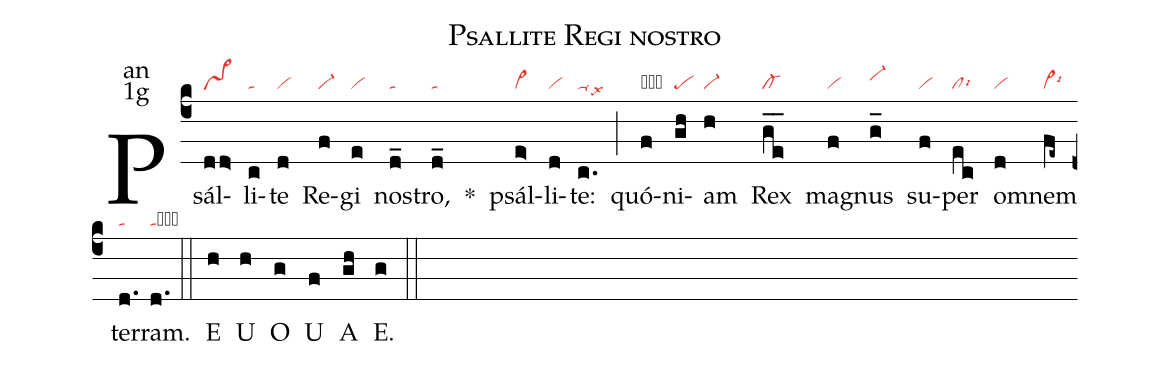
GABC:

name:Psallite Regi nostro;
office-part:an;
mode:1g;
nabc-lines:1;
%%
(c4) Psál(dd>|vs>)li(c|ta)te(d|vi) Re(f|vi-)gi(e|vi) nos(d_|ta)tro,(d_|ta) <sp>*</sp>() psál(e>|vi>)li(d|vi)te:(c.|ta-lsx9) (;) quó(f|obvi)ni(gh|pe)am(h|vi-) Rex(ge__|cl-) mag(f|vi)nus(g_|vi-hi) su(f|vi)per(ec|cllsi6) om(d|vi)nem(fe~|vi>lsi6) ter(d.|ta)ram.(d.|tacb) (::) <eu>E(h) U(h) O(g) U(f) A(gh) E.(g) </eu>(::)
